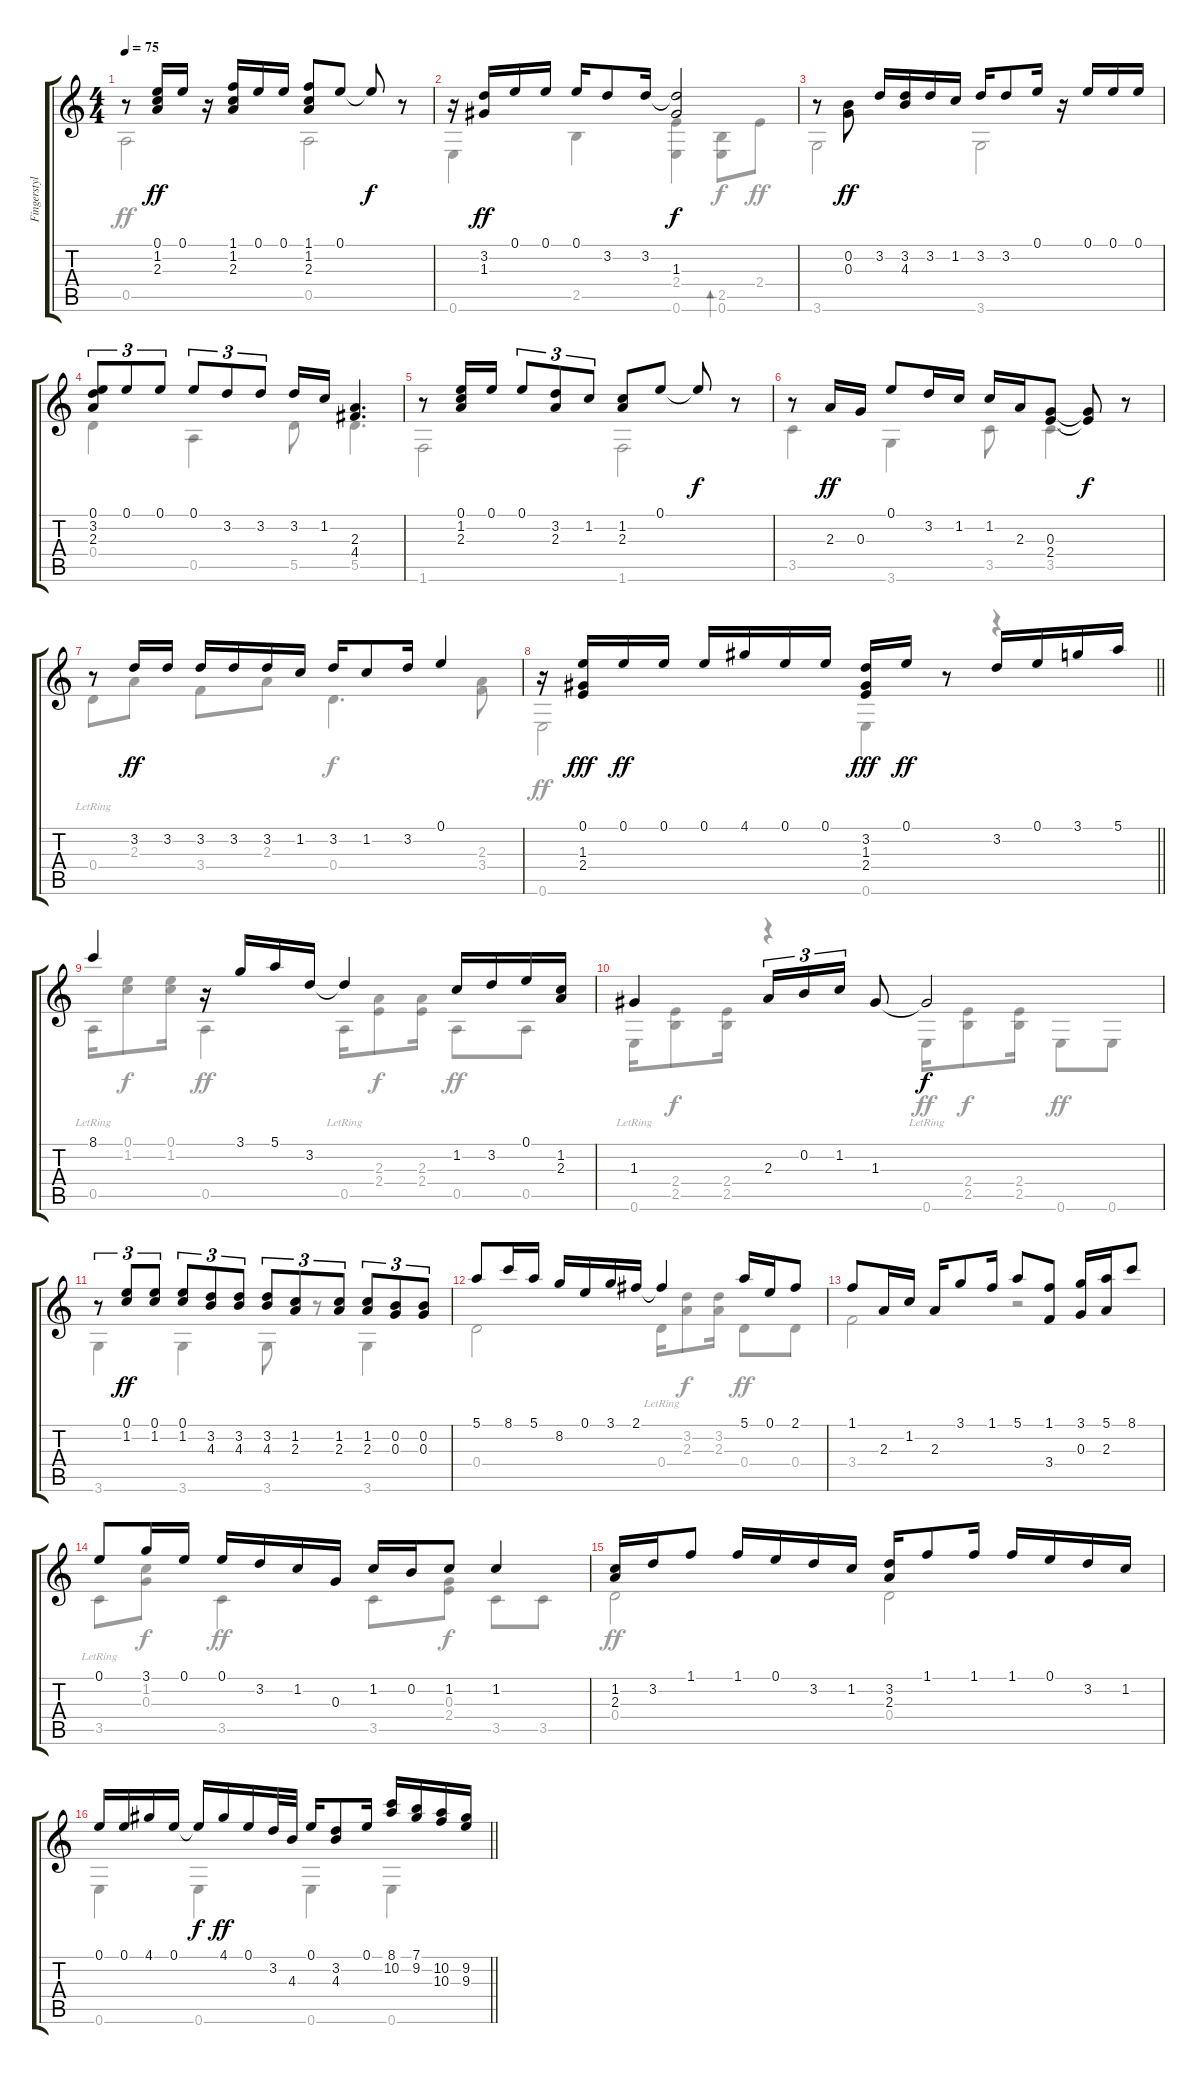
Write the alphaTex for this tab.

\track ("Fingerstyle Guitar" "Fingerstyl") {instrument acousticguitarsteel}
\staff {score tabs}
\tuning (E4 B3 G3 D3 A2 E2) {hide}
\voice
\ts (4 4)
\tempo 75
\clef g2
\ks c
r.8{dy f} (0.1 1.2 2.3).16{dy ff} 0.1.16 r.16 (1.1 1.2 2.3).16 0.1.16 0.1.16 (1.1 1.2 2.3).8 0.1.8 0.1{t}.8{dy f} r.8 |
r.16 (3.2 1.3).16{dy ff} 0.1.16 0.1.16 0.1.16 3.2.8 3.2.16 (3.2{t} 1.3).2{dy f} |
r.8 (0.2 0.3).8{dy ff beam Down} 3.2.16 (3.2 4.3).16 3.2.16 1.2.16 3.2.16 3.2.8 0.1.16 r.16 0.1.16 0.1.16 0.1.16 |
(0.1 3.2 2.3).8{tu (3 2)} 0.1.8{tu (3 2)} 0.1.8{tu (3 2)} 0.1.8{tu (3 2)} 3.2.8{tu (3 2)} 3.2.8{tu (3 2)} 3.2.16 1.2.16 (2.3 4.4).4{d} |
r.8 (0.1 1.2 2.3).16 0.1.16 0.1.8{tu (3 2)} (3.2 2.3).8{tu (3 2)} 1.2.8{tu (3 2)} (1.2 2.3).8 0.1.8 0.1{t}.8{dy f} r.8 |
r.8 2.3.16{dy ff} 0.3.16 0.1.8 3.2.16 1.2.16 1.2.16 2.3.16 (0.3 2.4).8 (0.3{t} 2.4{t}).8{dy f} r.8 |
r.8 3.2.16{dy ff} 3.2.16 3.2.16 3.2.16 3.2.16 1.2.16 3.2.16 1.2.8 3.2.16 0.1.4 |
\barLineRight lightlight
r.16 (0.1 1.3 2.4).16{dy fff} 0.1.16{dy ff} 0.1.16 0.1.16 4.1.16 0.1.16 0.1.16 (3.2 1.3 2.4).16{dy fff} 0.1.16{dy ff} r.8 3.2.16 0.1.16 3.1.16 5.1.16 |
8.1.4 r.16 3.1.16 5.1.16 3.2.16 3.2{t}.4 1.2.16 3.2.16 0.1.16 (1.2 2.3).16 |
1.3.4 2.3.16{tu (3 2)} 0.2.16{tu (3 2)} 1.2.16{tu (3 2)} 1.3.8 1.3{t}.2{dy f} |
r.8{tu (3 2)} (0.1 1.2).8{tu (3 2) dy ff} (0.1 1.2).8{tu (3 2)} (0.1 1.2).8{tu (3 2)} (3.2 4.3).8{tu (3 2)} (3.2 4.3).8{tu (3 2)} (3.2 4.3).8{tu (3 2)} (1.2 2.3).8{tu (3 2)} (1.2 2.3).8{tu (3 2)} (1.2 2.3).8{tu (3 2)} (0.2 0.3).8{tu (3 2)} (0.2 0.3).8{tu (3 2)} |
5.1.8 8.1.16 5.1.16 8.2.16 0.1.16 3.1.16 2.1.16 2.1{t}.4 5.1.16 0.1.16 2.1.8 |
1.1.8 2.3.16 1.2.16 2.3.16 3.1.8 1.1.16 5.1.8 (1.1 3.4).8 (3.1 0.3).16 (5.1 2.3).16 8.1.8 |
0.1.8 3.1.16 0.1.16 0.1.16 3.2.16 1.2.16 0.3.16 1.2.16 0.2.16 1.2.8 1.2.4 |
(1.2 2.3).16 3.2.16 1.1.8 1.1.16 0.1.16 3.2.16 1.2.16 (3.2 2.3).16 1.1.8 1.1.16 1.1.16 0.1.16 3.2.16 1.2.16 |
\barLineRight lightlight
0.1.16 0.1.16 4.1.16 0.1.16 0.1{t}.16{dy f} 4.1.16{dy ff} 0.1.16 3.2.32 4.3.32 0.1.16 (3.2 4.3).8 0.1.16 (8.1 10.2).16 (7.1 9.2).16 (10.2 10.3).16 (9.2 9.3).16
\voice
\clef g2
\ottava regular
\simile none
\ks c
0.5.2{dy ff} 0.5.2 |
0.6.4 2.5.4 (2.4 0.6).4 (2.5 0.6).8{bd 30 dy f} 2.4.8{dy ff} |
3.6.2 3.6.2 |
0.4.4 0.5.4 5.5.8 5.5.4{d} |
1.6.2 1.6.2 |
3.5.4 3.6.4 3.5.8 3.5.4{d} |
0.4{lr}.8 2.3.8 3.4.8 2.3.8 0.4.4{d dy f} (2.3 3.4).8 |
\barLineRight lightlight
0.6.2{dy ff} 0.6.4 r.4 |
0.5{lr}.16 (0.1 1.2).8{dy f} (0.1 1.2).16 0.5.4{dy ff} 0.5{lr}.16 (2.3 2.4).8{dy f} (2.3 2.4).16 0.5.8{dy ff} 0.5.8 |
0.6{lr}.16 (2.4 2.5).8{dy f} (2.4 2.5).16 r.4 0.6{lr}.16{dy ff} (2.4 2.5).8{dy f} (2.4 2.5).16 0.6.8{dy ff} 0.6.8 |
3.6.4 3.6.4 3.6.8 r.8 3.6.4 |
0.4.2 0.4{lr}.16 (3.2 2.3).8{dy f} (3.2 2.3).16 0.4.8{dy ff} 0.4.8 |
3.4.2 r.2 |
3.5{lr}.8 (1.2 0.3).8{dy f} 3.5.4{dy ff} 3.5.8 (0.3 2.4).8{dy f} 3.5.8 3.5.8 |
0.4.2{dy ff} 0.4.2 |
\barLineRight lightlight
0.6.4 0.6.4 0.6.4 0.6.4
